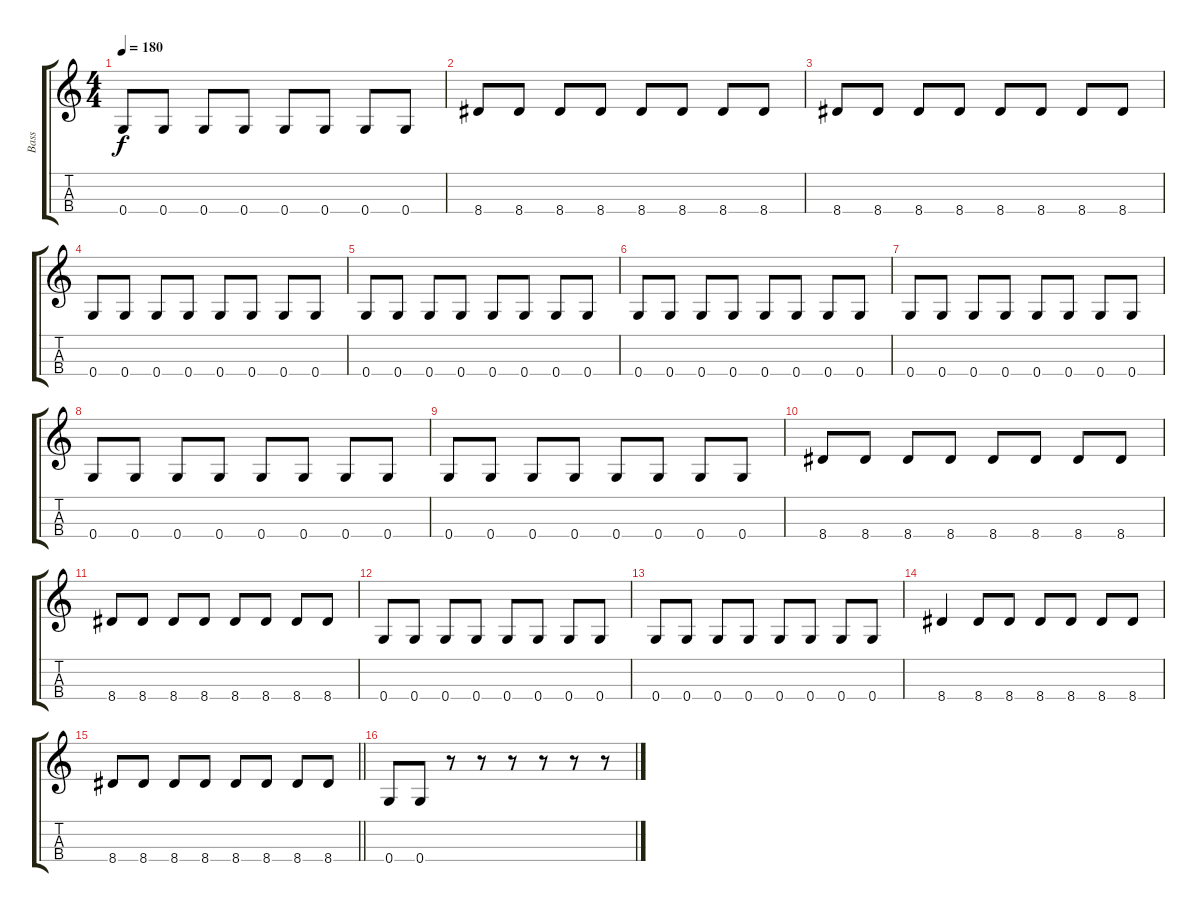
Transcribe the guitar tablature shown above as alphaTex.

\track ("Bass" "Bass") {instrument electricbasspick}
\staff {score tabs}
\tuning (A2 E2 C2 G2) {hide}
\ts (4 4)
\tempo 180
\clef g2
\ks c
0.4.8{dy f} 0.4.8 0.4.8 0.4.8 0.4.8 0.4.8 0.4.8 0.4.8 |
8.4.8 8.4.8 8.4.8 8.4.8 8.4.8 8.4.8 8.4.8 8.4.8 |
8.4.8 8.4.8 8.4.8 8.4.8 8.4.8 8.4.8 8.4.8 8.4.8 |
0.4.8 0.4.8 0.4.8 0.4.8 0.4.8 0.4.8 0.4.8 0.4.8 |
0.4.8 0.4.8 0.4.8 0.4.8 0.4.8 0.4.8 0.4.8 0.4.8 |
0.4.8 0.4.8 0.4.8 0.4.8 0.4.8 0.4.8 0.4.8 0.4.8 |
0.4.8 0.4.8 0.4.8 0.4.8 0.4.8 0.4.8 0.4.8 0.4.8 |
0.4.8 0.4.8 0.4.8 0.4.8 0.4.8 0.4.8 0.4.8 0.4.8 |
0.4.8 0.4.8 0.4.8 0.4.8 0.4.8 0.4.8 0.4.8 0.4.8 |
8.4.8 8.4.8 8.4.8 8.4.8 8.4.8 8.4.8 8.4.8 8.4.8 |
8.4.8 8.4.8 8.4.8 8.4.8 8.4.8 8.4.8 8.4.8 8.4.8 |
0.4.8 0.4.8 0.4.8 0.4.8 0.4.8 0.4.8 0.4.8 0.4.8 |
0.4.8 0.4.8 0.4.8 0.4.8 0.4.8 0.4.8 0.4.8 0.4.8 |
8.4.4 8.4.8 8.4.8 8.4.8 8.4.8 8.4.8 8.4.8 |
\barLineRight lightlight
8.4.8 8.4.8 8.4.8 8.4.8 8.4.8 8.4.8 8.4.8 8.4.8 |
0.4.8 0.4.8 r.8 r.8 r.8 r.8 r.8 r.8
